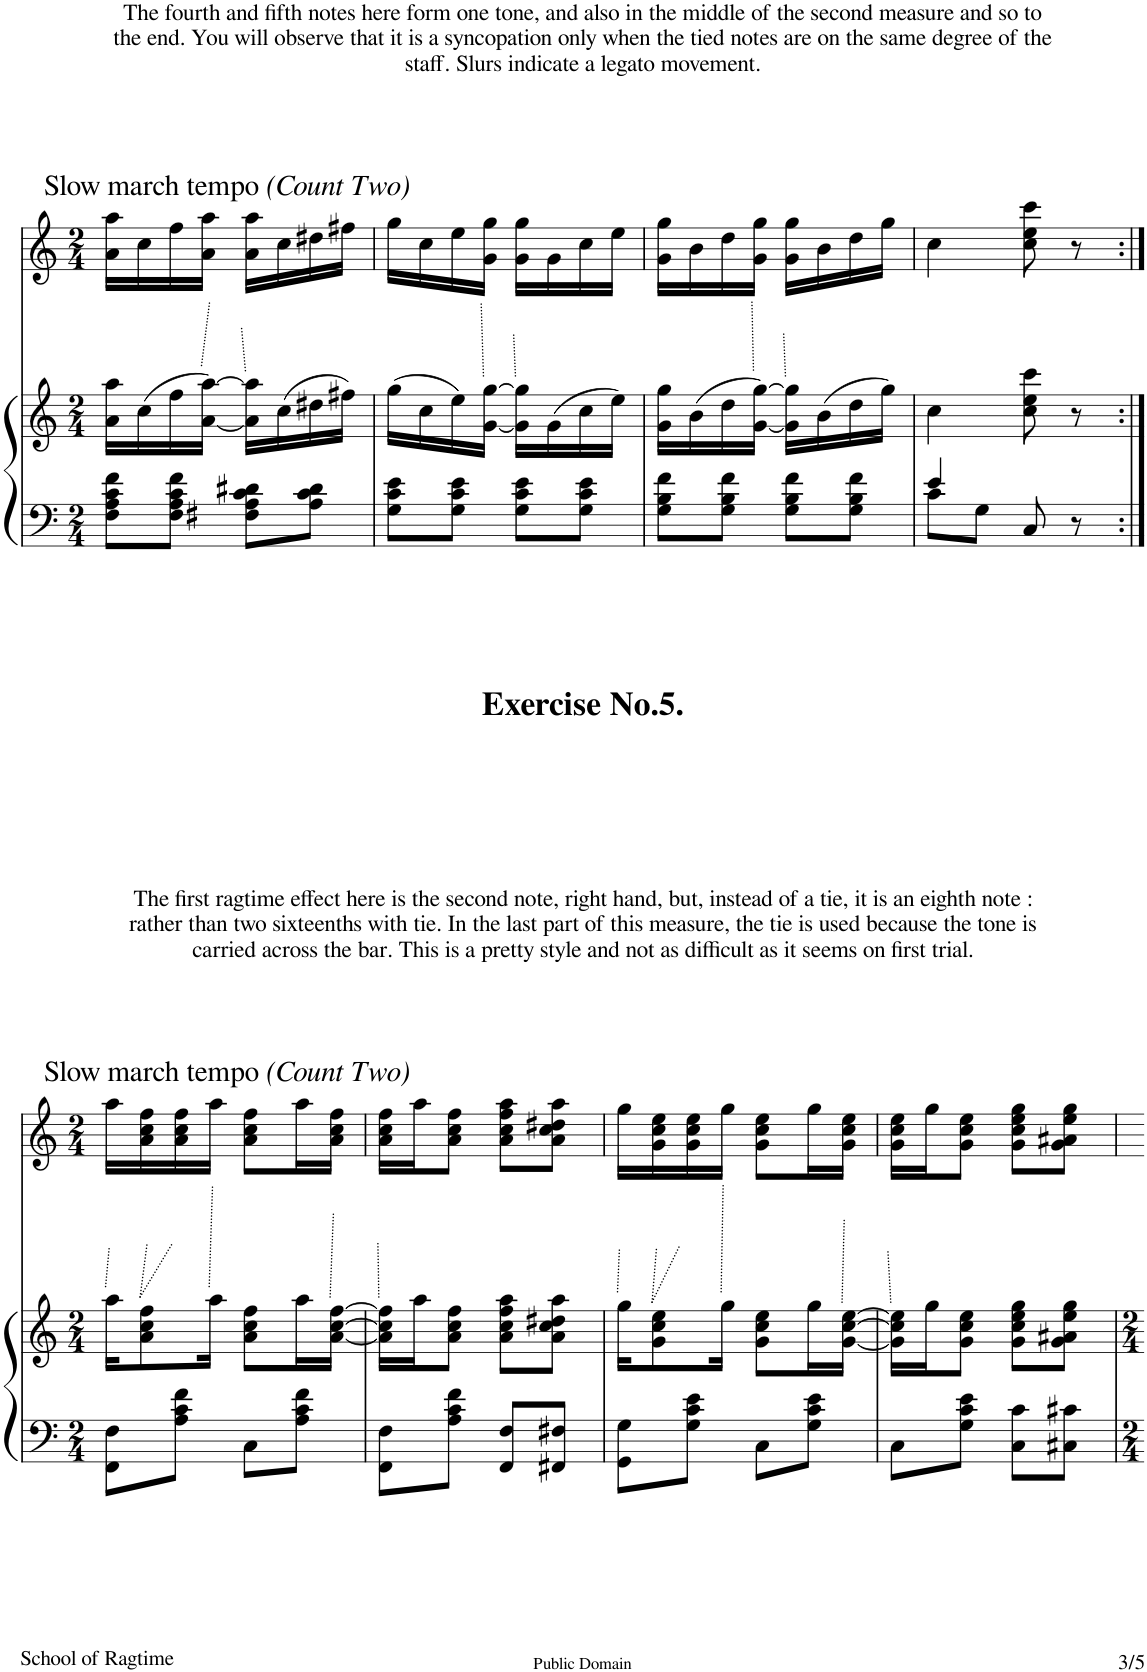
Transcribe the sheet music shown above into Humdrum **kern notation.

**kern	**kern	**kern
*part2	*part2	*part1
*staff3	*staff2	*staff1
*I"Piano	*	*I"Piano
*I'Pno	*	*I'Pno
!!LO:PB:g=z
*clefF4	*clefG2	*clefG2
*k[]	*k[]	*k[]
*M2/4	*M2/4	*M2/4
=1	=1	=1
!	!	!LO:TX:a:t=The fourth and fifth notes here form one tone, and also in the middle of the second measure and so to
!	!	!LO:TX:a:t=the end. You will observe that it is a syncopation only when the tied notes are on the same degree of the
!	!	!LO:TX:a:t=staff. Slurs indicate a legato movement.
!	!	!LO:TX:a:t=Slow march tempo
!	!	!LO:TX:a:i:t=(Count Two)
8F\ 8A\ 8c\ 8f\L	16a\ 16aa\LL	16a\ 16aa\LL
.	(16cc\	16cc\
8F\ 8A\ 8c\ 8f\J	16ff\	16ff\
.	[16a\ [16aa\JJ)	16a\ 16aa\JJ
8F#X\ 8A\ 8c\ 8d#X\L	16a\] 16aa\]LL	16a\ 16aa\LL
.	(16cc\	16cc\
8A\ 8c\ 8d#\J	16dd#X\	16dd#X\
.	16ff#X\JJ)	16ff#X\JJ
=2	=2	=2
8G\ 8c\ 8e\L	(16gg\LL	16gg\LL
.	16cc\	16cc\
8G\ 8c\ 8e\J	16ee\)	16ee\
.	[16g\ [16gg\JJ	16g\ 16gg\JJ
8G\ 8c\ 8e\L	16g\] 16gg\]LL	16g\ 16gg\LL
.	(16g\	16g\
8G\ 8c\ 8e\J	16cc\	16cc\
.	16ee\JJ)	16ee\JJ
=3	=3	=3
8G\ 8B\ 8f\L	16g\ 16gg\LL	16g\ 16gg\LL
.	(16b\	16b\
8G\ 8B\ 8f\J	16dd\	16dd\
.	[16g\ [16gg\JJ)	16g\ 16gg\JJ
8G\ 8B\ 8f\L	16g\] 16gg\]LL	16g\ 16gg\LL
.	(16b\	16b\
8G\ 8B\ 8f\J	16dd\	16dd\
.	16gg\JJ)	16gg\JJ
=4	=4	=4
*^	*	*
8c\L	4e/	4cc\	4cc\
8G\J	.	.	.
8C/	4ryy	8cc\ 8ee\ 8ccc\	8cc\ 8ee\ 8ccc\
8r	.	8r	8r
*v	*v	*	*
!!LO:LB:g=z
=1:|!	=1:|!	=1:|!
*M2/4	*M2/4	*M2/4
!	!	!LO:TX:a:t=The first ragtime effect here is the second note, right hand, but, instead of a tie, it is an eighth note &colon;
!	!	!LO:TX:a:t=rather than two sixteenths with tie. In the last part of this measure, the tie is used because the tone is
!	!	!LO:TX:a:t=carried across the bar. This is a pretty style and not as difficult as it seems on first trial.
!	!	!LO:TX:a:t=Slow march tempo
!	!	!LO:TX:a:i:t=(Count Two)
8FF\ 8F\L	16aa\KL	16aa\LL
.	8a\ 8cc\ 8ff\	16a\ 16cc\ 16ff\
8A\ 8c\ 8f\J	.	16a\ 16cc\ 16ff\
.	16aa\Jk	16aa\JJ
8C\L	8a\ 8cc\ 8ff\L	8a\ 8cc\ 8ff\L
8A\ 8c\ 8f\J	16aa\L	16aa\L
.	[16a\ [16cc\ [16ff\JJ	16a\ 16cc\ 16ff\JJ
=2	=2	=2
8FF\ 8F\L	16a\] 16cc\] 16ff\]LL	16a\ 16cc\ 16ff\LL
.	16aa\J	16aa\J
8A\ 8c\ 8f\J	8a\ 8cc\ 8ff\J	8a\ 8cc\ 8ff\J
8FF/ 8F/L	8a\ 8cc\ 8ff\ 8aa\L	8a\ 8cc\ 8ff\ 8aa\L
8FF#X/ 8F#X/J	8a\ 8cc\ 8dd#X\ 8aa\J	8a\ 8cc\ 8dd#X\ 8aa\J
=3	=3	=3
8GG\ 8G\L	16gg\KL	16gg\LL
.	8g\ 8cc\ 8ee\	16g\ 16cc\ 16ee\
8G\ 8c\ 8e\J	.	16g\ 16cc\ 16ee\
.	16gg\Jk	16gg\JJ
8C\L	8g\ 8cc\ 8ee\L	8g\ 8cc\ 8ee\L
8G\ 8c\ 8e\J	16gg\L	16gg\L
.	[16g\ [16cc\ [16ee\JJ	16g\ 16cc\ 16ee\JJ
=4	=4	=4
8C\L	16g\] 16cc\] 16ee\]LL	16g\ 16cc\ 16ee\LL
.	16gg\J	16gg\J
8G\ 8c\ 8e\J	8g\ 8cc\ 8ee\J	8g\ 8cc\ 8ee\J
8C\ 8c\L	8g\ 8cc\ 8ee\ 8gg\L	8g\ 8cc\ 8ee\ 8gg\L
8C#X\ 8c#X\J	8g\ 8a#X\ 8ee\ 8gg\J	8g\ 8a#X\ 8ee\ 8gg\J
=	=	=
*-	*-	*-
